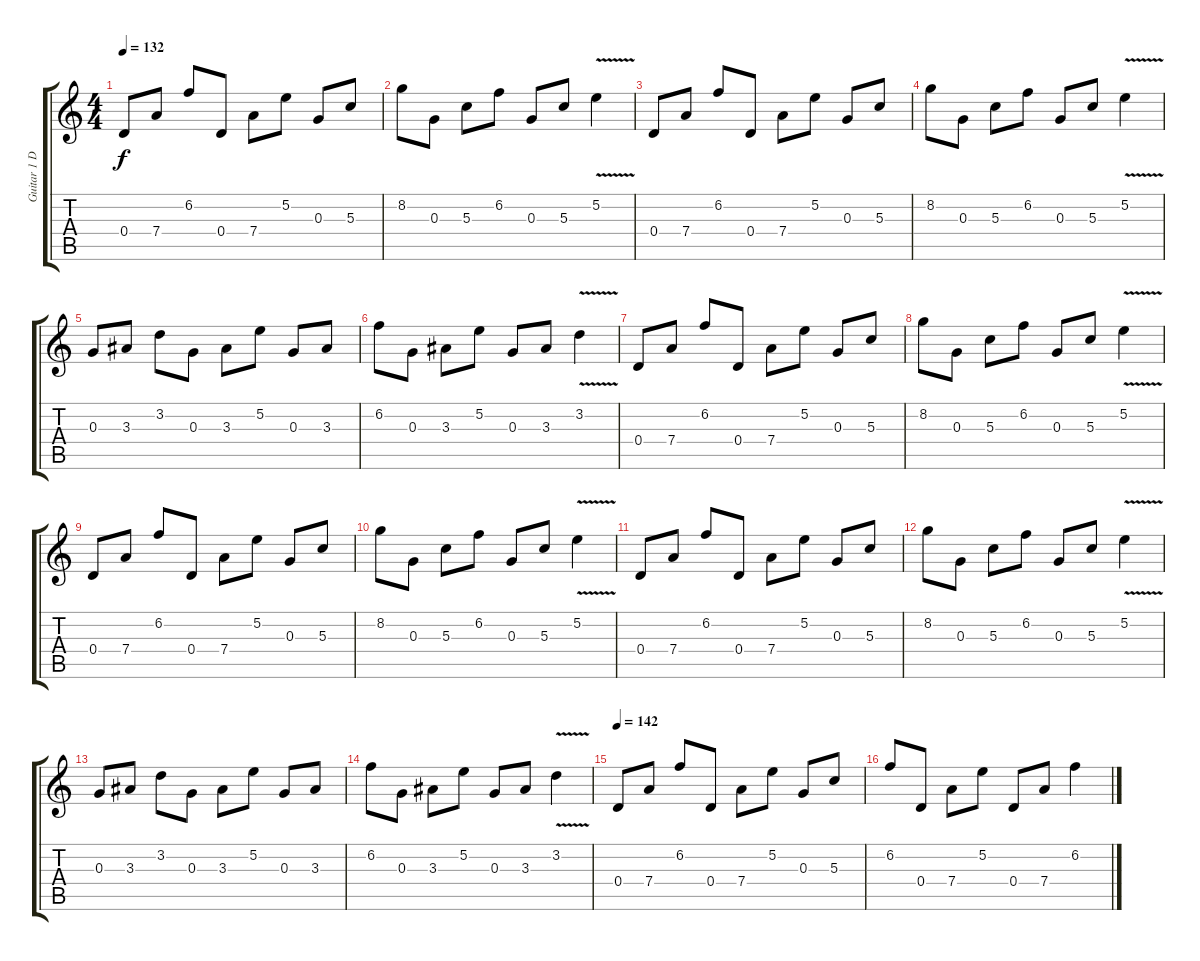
\track ("Guitar 1 David Murray" "Guitar 1 D") {instrument electricguitarclean}
\staff {score tabs}
\tuning (E4 B3 G3 D3 A2 E2) {hide}
\ts (4 4)
\tempo 132
\clef g2
\ks c
0.4.8{dy f} 7.4.8 6.2.8 0.4.8 7.4.8 5.2.8 0.3.8 5.3.8 |
8.2.8 0.3.8 5.3.8 6.2.8 0.3.8 5.3.8 5.2{v}.4 |
0.4.8 7.4.8 6.2.8 0.4.8 7.4.8 5.2.8 0.3.8 5.3.8 |
8.2.8 0.3.8 5.3.8 6.2.8 0.3.8 5.3.8 5.2{v}.4 |
0.3.8 3.3.8 3.2.8 0.3.8 3.3.8 5.2.8 0.3.8 3.3.8 |
6.2.8 0.3.8 3.3.8 5.2.8 0.3.8 3.3.8 3.2{v}.4 |
0.4.8 7.4.8 6.2.8 0.4.8 7.4.8 5.2.8 0.3.8 5.3.8 |
8.2.8 0.3.8 5.3.8 6.2.8 0.3.8 5.3.8 5.2{v}.4 |
0.4.8 7.4.8 6.2.8 0.4.8 7.4.8 5.2.8 0.3.8 5.3.8 |
8.2.8 0.3.8 5.3.8 6.2.8 0.3.8 5.3.8 5.2{v}.4 |
0.4.8 7.4.8 6.2.8 0.4.8 7.4.8 5.2.8 0.3.8 5.3.8 |
8.2.8 0.3.8 5.3.8 6.2.8 0.3.8 5.3.8 5.2{v}.4 |
0.3.8 3.3.8 3.2.8 0.3.8 3.3.8 5.2.8 0.3.8 3.3.8 |
6.2.8 0.3.8 3.3.8 5.2.8 0.3.8 3.3.8 3.2{v}.4 |
\tempo 142
0.4.8 7.4.8 6.2.8 0.4.8 7.4.8 5.2.8 0.3.8 5.3.8 |
6.2.8 0.4.8 7.4.8 5.2.8 0.4.8 7.4.8 6.2.4
